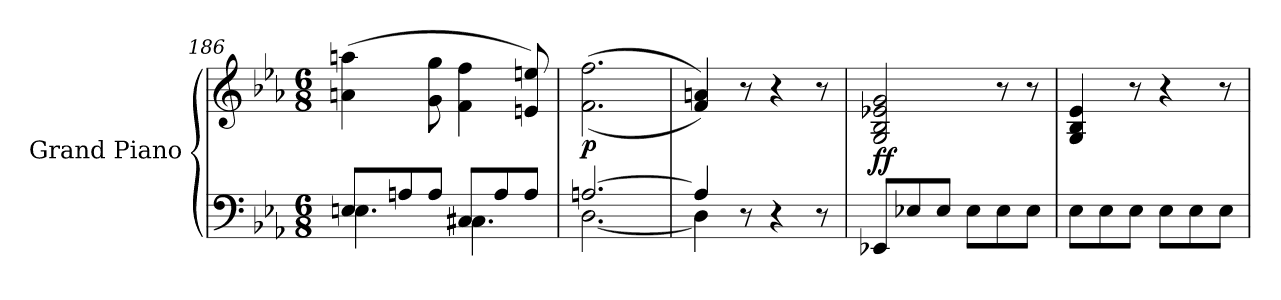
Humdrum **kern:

**kern	**kern	**dynam
*part1	*part1	*part1
*staff2	*staff1	*staff1/2
*I"Grand Piano	*	*
*I'Pno.	*	*
*clefF4	*clefG2	*
*k[b-e-a-]	*k[b-e-a-]	*
*M6/8	*M6/8	*
=186	=186	=186
*^	*	*
8En/L	4.E\	(4an\ 4aan\	.
8An/	.	.	.
8A/J	.	8g\ 8gg\	.
8C#X/L	4.C#\	4f\ 4ff\	.
8A/	.	.	.
8A/J	.	8en/ 8een/)	.
=187	=187	=187	=187
!	!	!	!LO:DY:b
[2.An/	[2.D\	(<(2.f\ 2.ff\	p
=188	=188	=188	=188
4A/]	4D\]	4f/ 4an/))	.
8r	2ryy	8r	.
4r	.	4r	.
8r	.	8r	.
*v	*v	*	*
=189	=189	=189
!	!	!LO:DY:b
8EE-X/L	2G/ 2B-/ 2e-X/ 2g/	ff
8E-X/	.	.
8E-/J	.	.
8E-\L	.	.
8E-\	8r	.
8E-\J	8r	.
=190	=190	=190
8E-\L	4G/ 4B-/ 4e-/	.
8E-\	.	.
8E-\J	8r	.
8E-\L	4r	.
8E-\	.	.
8E-\J	8r	.
=	=	=
*-	*-	*-
